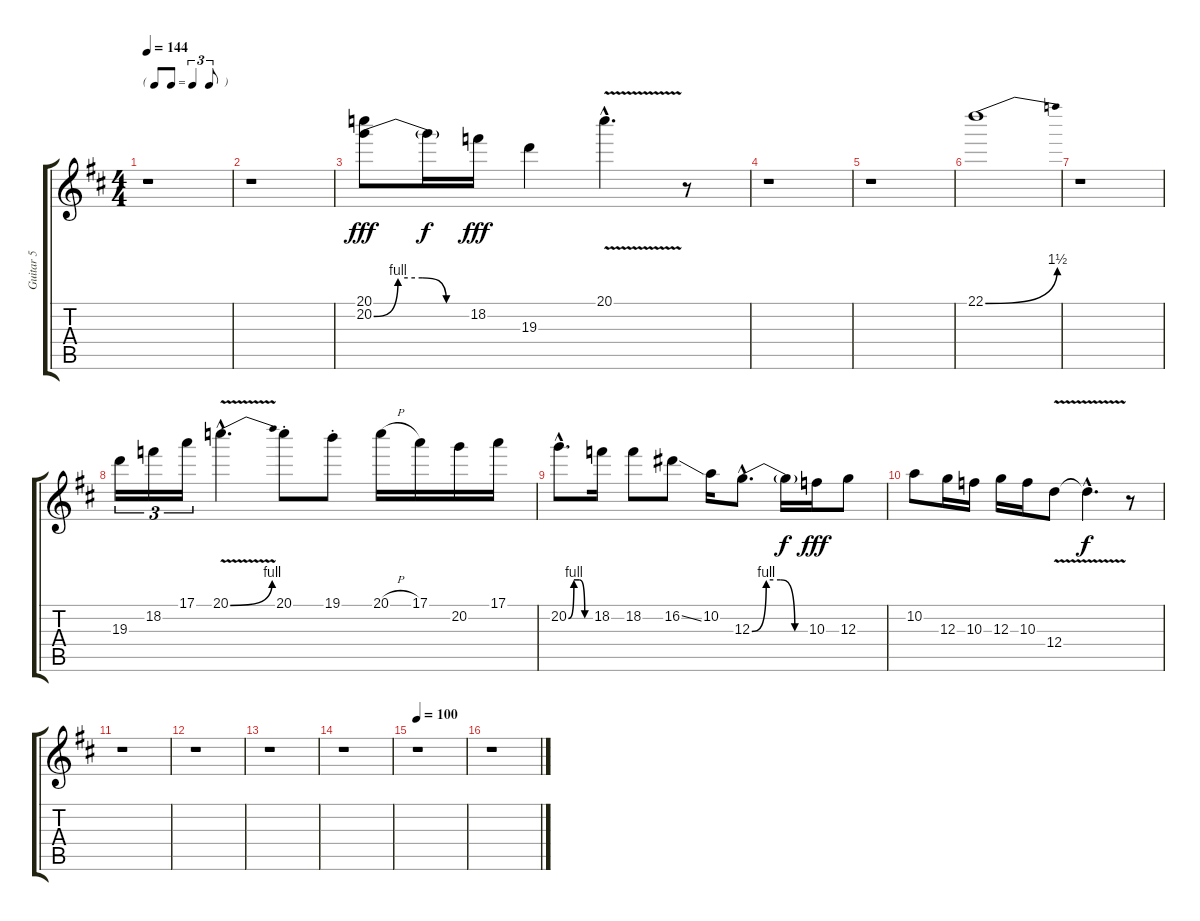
\track ("Guitar 5" "Guitar 5") {instrument distortionguitar}
\staff {score tabs}
\tuning (E4 B3 G3 D3 A2 D2) {hide}
\ts (4 4)
\tf triplet8th
\tempo 144
\clef g2
\ks d
r.1{dy fff} |
r.1 |
(20.1 20.2{be (custom 0 0 15 4 30 4 45 0 60 0)}).8 20.2{t}.16{dy f} 18.2.16{dy fff} 19.3.4 20.1{v hac}.4{d} r.8 |
r.1 |
r.1 |
22.1{be (bend 0 0 60 6)}.1 |
r.1 |
19.3.16{tu (3 2)} 18.2.16{tu (3 2)} 17.1.16{tu (3 2)} 20.1{be (bend 0 0 60 4) v hac}.4{d} 20.1{st}.8 19.1{st}.8 20.1{h}.16 17.1.16 20.2.16 17.1.16 |
20.2{be (custom 0 0 15 4 30 4 45 0 60 0) hac}.8{d} 18.2.16 18.2.8 16.2{ss}.8 10.2.16 12.3{be (custom 0 0 15 4 30 4 45 0 60 0) hac}.8{d} 12.3{t}.16{dy f} 10.3.16{dy fff} 12.3.8 |
10.2.8 12.3.16 10.3.16 12.3.16 10.3.16 12.4{v}.8 12.4{hac t}.4{d dy f} r.8 |
r.1 |
r.1 |
r.1 |
r.1 |
\tempo 100
r.1 |
r.1
